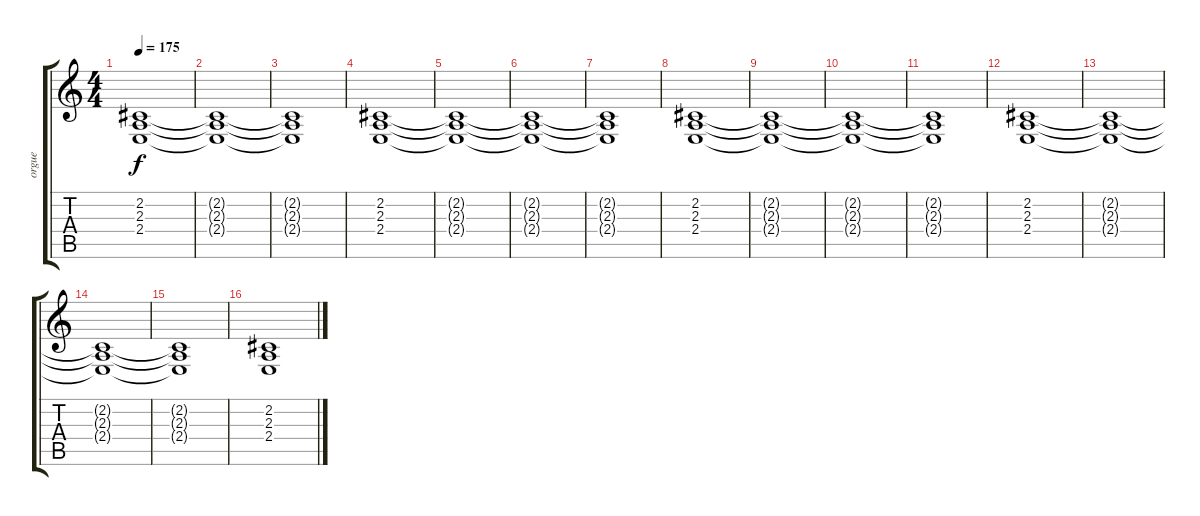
\track ("orgue" "orgue") {instrument churchorgan}
\staff {score tabs}
\tuning (E4 B3 G3 D3 A2 E2) {hide}
\ts (4 4)
\tempo 175
\clef g2
\ks c
(2.2 2.3 2.4).1{dy f} |
(2.2{t} 2.3{t} 2.4{t}).1 |
(2.2{t} 2.3{t} 2.4{t}).1 |
(2.2 2.3 2.4).1 |
(2.2{t} 2.3{t} 2.4{t}).1 |
(2.2{t} 2.3{t} 2.4{t}).1 |
(2.2{t} 2.3{t} 2.4{t}).1 |
(2.2 2.3 2.4).1 |
(2.2{t} 2.3{t} 2.4{t}).1 |
(2.2{t} 2.3{t} 2.4{t}).1 |
(2.2{t} 2.3{t} 2.4{t}).1 |
(2.2 2.3 2.4).1 |
(2.2{t} 2.3{t} 2.4{t}).1 |
(2.2{t} 2.3{t} 2.4{t}).1 |
(2.2{t} 2.3{t} 2.4{t}).1 |
(2.2 2.3 2.4).1
